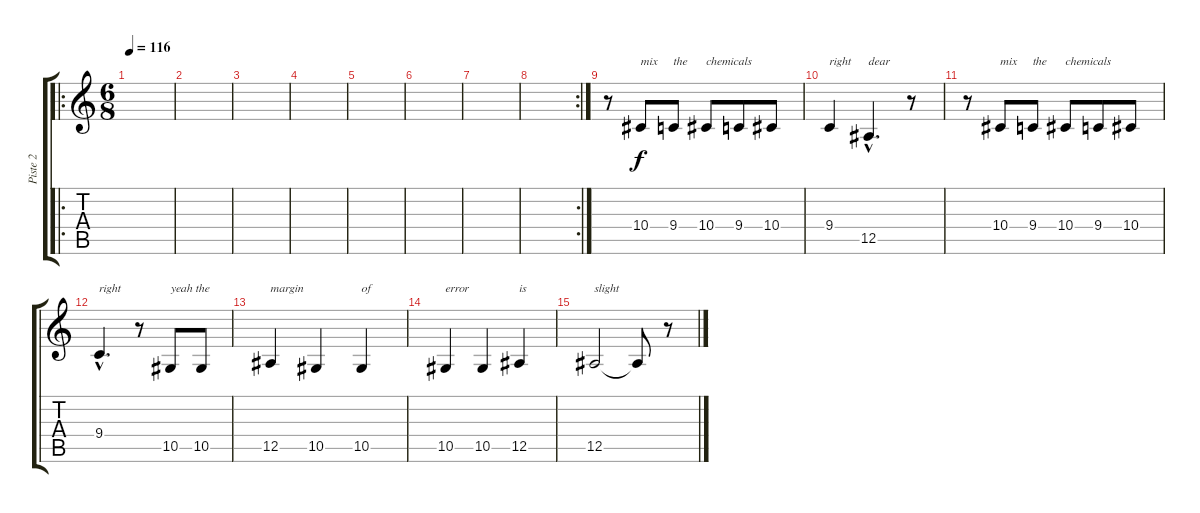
\track ("Piste 2" "Piste 2") {instrument tangoaccordion}
\staff {score tabs}
\tuning (F4 C4 Ab3 Eb3 Bb2 F2) {hide}
\ro
\ts (6 8)
\tempo 116
\clef g2
\ks c
|
|
|
|
|
|
|
\rc 2
|
r.8 10.4.8{txt "mix "} 9.4.8{txt "the"} 10.4.8{txt "chemicals"} 9.4.8 10.4.8 |
9.4.4{txt "right"} 12.5{hac}.4{d txt "dear"} r.8 |
r.8 10.4.8{txt "mix"} 9.4.8{txt "the"} 10.4.8{txt "chemicals"} 9.4.8 10.4.8 |
9.4{hac}.4{d txt "right"} r.8 10.5.8{txt "yeah the"} 10.5.8 |
12.5.4{txt "margin"} 10.5.4 10.5.4{txt "of"} |
10.5.4{txt "error"} 10.5.4 12.5.4{txt "is"} |
12.5.2{txt "slight"} 12.5{t}.8 r.8
